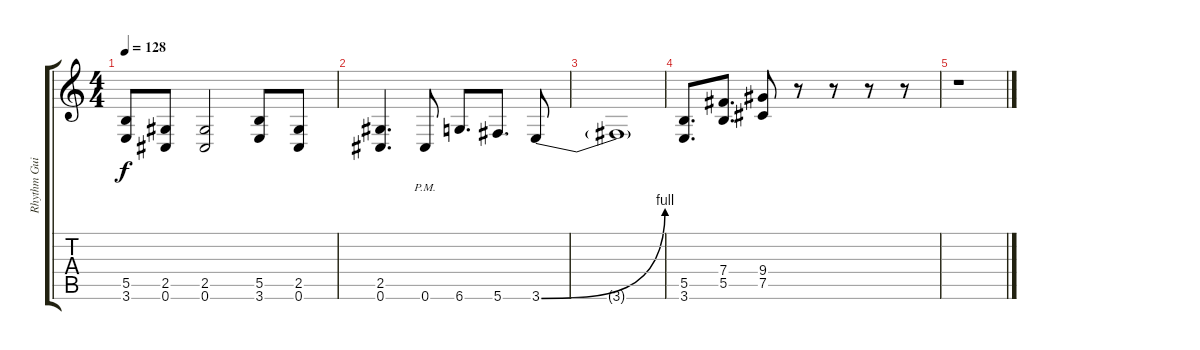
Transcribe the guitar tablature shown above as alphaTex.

\track ("Rhythm Guitar 1" "Rhythm Gui") {instrument distortionguitar}
\staff {score tabs}
\tuning (Db4 Ab3 E3 B2 Gb2 Db2) {hide}
\ts (4 4)
\tempo 128
\clef g2
\ks c
(5.5 3.6).8{dy f} (2.5 0.6).8 (2.5 0.6).2 (5.5 3.6).8 (2.5 0.6).8 |
(2.5 0.6).4{d} 0.6{pm}.8 6.6.8{d} 5.6.8{d} 3.6{be (bend 0 0 60 4)}.8 |
3.6{t}.1 |
(5.5 3.6).8{d} (7.4 5.5).8{d} (9.4 7.5).8 r.8 r.8 r.8 r.8 |
r.1
